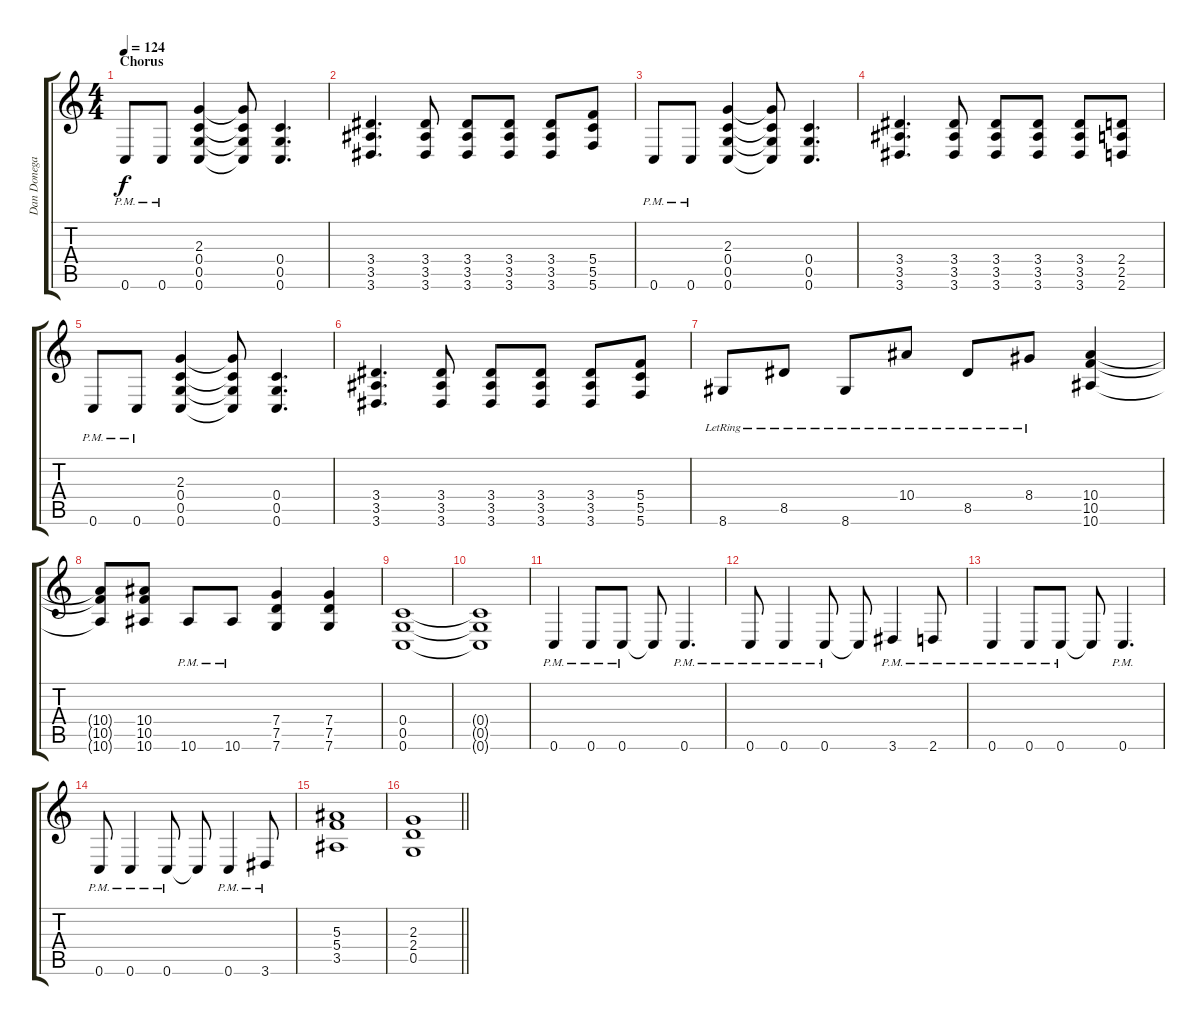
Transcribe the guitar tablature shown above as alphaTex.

\track ("Dan Donegan 3" "Dan Donega") {instrument distortionguitar}
\staff {score tabs}
\tuning (D4 A3 F3 C3 G2 C2) {hide}
\ts (4 4)
\section ("" "Chorus")
\tempo 124
\clef g2
\ks c
0.6{pm}.8{dy f} 0.6{pm}.8 (2.3 0.4 0.5 0.6).4 (2.3{t} 0.4{t} 0.5{t} 0.6{t}).8 (0.4 0.5 0.6).4{d} |
(3.4 3.5 3.6).4{d} (3.4 3.5 3.6).8 (3.4 3.5 3.6).8 (3.4 3.5 3.6).8 (3.4 3.5 3.6).8 (5.4 5.5 5.6).8 |
0.6{pm}.8 0.6{pm}.8 (2.3 0.4 0.5 0.6).4 (2.3{t} 0.4{t} 0.5{t} 0.6{t}).8 (0.4 0.5 0.6).4{d} |
(3.4 3.5 3.6).4{d} (3.4 3.5 3.6).8 (3.4 3.5 3.6).8 (3.4 3.5 3.6).8 (3.4 3.5 3.6).8 (2.4 2.5 2.6).8 |
0.6{pm}.8 0.6{pm}.8 (2.3 0.4 0.5 0.6).4 (2.3{t} 0.4{t} 0.5{t} 0.6{t}).8 (0.4 0.5 0.6).4{d} |
(3.4 3.5 3.6).4{d} (3.4 3.5 3.6).8 (3.4 3.5 3.6).8 (3.4 3.5 3.6).8 (3.4 3.5 3.6).8 (5.4 5.5 5.6).8 |
8.6{lr}.8 8.5{lr}.8 8.6{lr}.8 10.4{lr}.8 8.5{lr}.8 8.4{lr}.8 (10.4 10.5 10.6).4 |
(10.4{t} 10.5{t} 10.6{t}).8 (10.4 10.5 10.6).8 10.6{pm}.8 10.6{pm}.8 (7.4 7.5 7.6).4 (7.4 7.5 7.6).4 |
(0.4 0.5 0.6).1 |
(0.4{t} 0.5{t} 0.6{t}).1 |
0.6{pm}.4 0.6{pm}.8 0.6{pm}.8 0.6{t}.8 0.6{pm}.4{d} |
0.6{pm}.8 0.6{pm}.4 0.6{pm}.8 0.6{t}.8 3.6{pm}.4 2.6{pm}.8 |
0.6{pm}.4 0.6{pm}.8 0.6{pm}.8 0.6{t}.8 0.6{pm}.4{d} |
0.6{pm}.8 0.6{pm}.4 0.6{pm}.8 0.6{t}.8 0.6{pm}.4 3.6{pm}.8 |
(5.3 5.4 3.5).1 |
\barLineRight lightlight
(2.3 2.4 0.5).1
